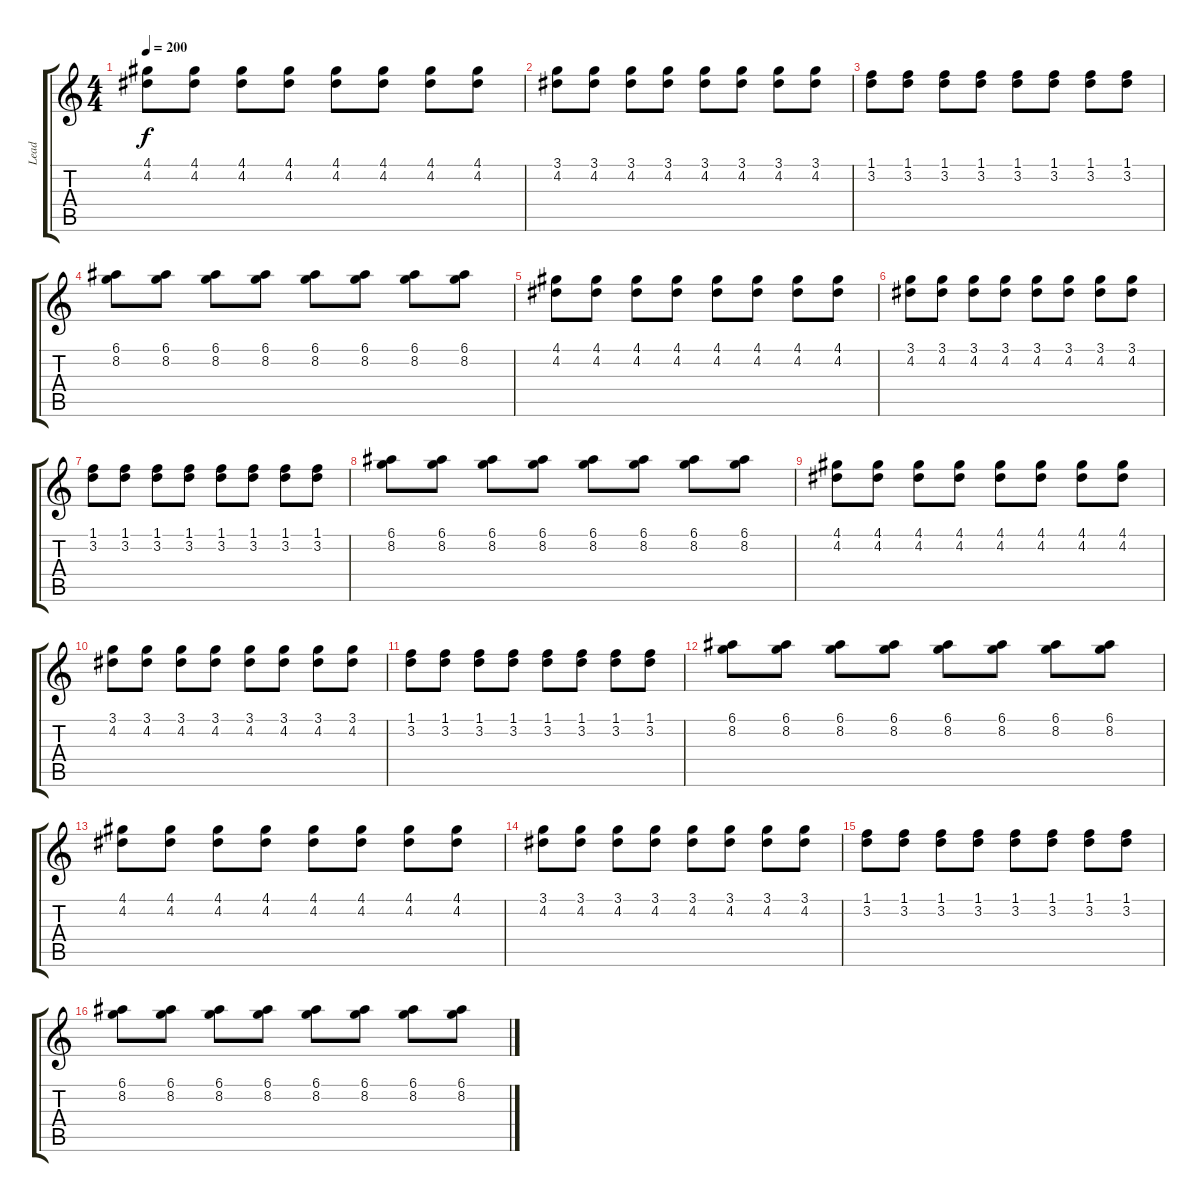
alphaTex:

\track ("Lead" "Lead") {instrument distortionguitar}
\staff {score tabs}
\tuning (E4 B3 G3 D3 A2 E2) {hide}
\ts (4 4)
\tempo 200
\clef g2
\ks c
(4.1 4.2).8{dy f} (4.1 4.2).8 (4.1 4.2).8 (4.1 4.2).8 (4.1 4.2).8 (4.1 4.2).8 (4.1 4.2).8 (4.1 4.2).8 |
(3.1 4.2).8 (3.1 4.2).8 (3.1 4.2).8 (3.1 4.2).8 (3.1 4.2).8 (3.1 4.2).8 (3.1 4.2).8 (3.1 4.2).8 |
(1.1 3.2).8 (1.1 3.2).8 (1.1 3.2).8 (1.1 3.2).8 (1.1 3.2).8 (1.1 3.2).8 (1.1 3.2).8 (1.1 3.2).8 |
(6.1 8.2).8 (6.1 8.2).8 (6.1 8.2).8 (6.1 8.2).8 (6.1 8.2).8 (6.1 8.2).8 (6.1 8.2).8 (6.1 8.2).8 |
(4.1 4.2).8 (4.1 4.2).8 (4.1 4.2).8 (4.1 4.2).8 (4.1 4.2).8 (4.1 4.2).8 (4.1 4.2).8 (4.1 4.2).8 |
(3.1 4.2).8 (3.1 4.2).8 (3.1 4.2).8 (3.1 4.2).8 (3.1 4.2).8 (3.1 4.2).8 (3.1 4.2).8 (3.1 4.2).8 |
(1.1 3.2).8 (1.1 3.2).8 (1.1 3.2).8 (1.1 3.2).8 (1.1 3.2).8 (1.1 3.2).8 (1.1 3.2).8 (1.1 3.2).8 |
(6.1 8.2).8 (6.1 8.2).8 (6.1 8.2).8 (6.1 8.2).8 (6.1 8.2).8 (6.1 8.2).8 (6.1 8.2).8 (6.1 8.2).8 |
(4.1 4.2).8 (4.1 4.2).8 (4.1 4.2).8 (4.1 4.2).8 (4.1 4.2).8 (4.1 4.2).8 (4.1 4.2).8 (4.1 4.2).8 |
(3.1 4.2).8 (3.1 4.2).8 (3.1 4.2).8 (3.1 4.2).8 (3.1 4.2).8 (3.1 4.2).8 (3.1 4.2).8 (3.1 4.2).8 |
(1.1 3.2).8 (1.1 3.2).8 (1.1 3.2).8 (1.1 3.2).8 (1.1 3.2).8 (1.1 3.2).8 (1.1 3.2).8 (1.1 3.2).8 |
(6.1 8.2).8 (6.1 8.2).8 (6.1 8.2).8 (6.1 8.2).8 (6.1 8.2).8 (6.1 8.2).8 (6.1 8.2).8 (6.1 8.2).8 |
(4.1 4.2).8 (4.1 4.2).8 (4.1 4.2).8 (4.1 4.2).8 (4.1 4.2).8 (4.1 4.2).8 (4.1 4.2).8 (4.1 4.2).8 |
(3.1 4.2).8 (3.1 4.2).8 (3.1 4.2).8 (3.1 4.2).8 (3.1 4.2).8 (3.1 4.2).8 (3.1 4.2).8 (3.1 4.2).8 |
(1.1 3.2).8 (1.1 3.2).8 (1.1 3.2).8 (1.1 3.2).8 (1.1 3.2).8 (1.1 3.2).8 (1.1 3.2).8 (1.1 3.2).8 |
(6.1 8.2).8 (6.1 8.2).8 (6.1 8.2).8 (6.1 8.2).8 (6.1 8.2).8 (6.1 8.2).8 (6.1 8.2).8 (6.1 8.2).8
